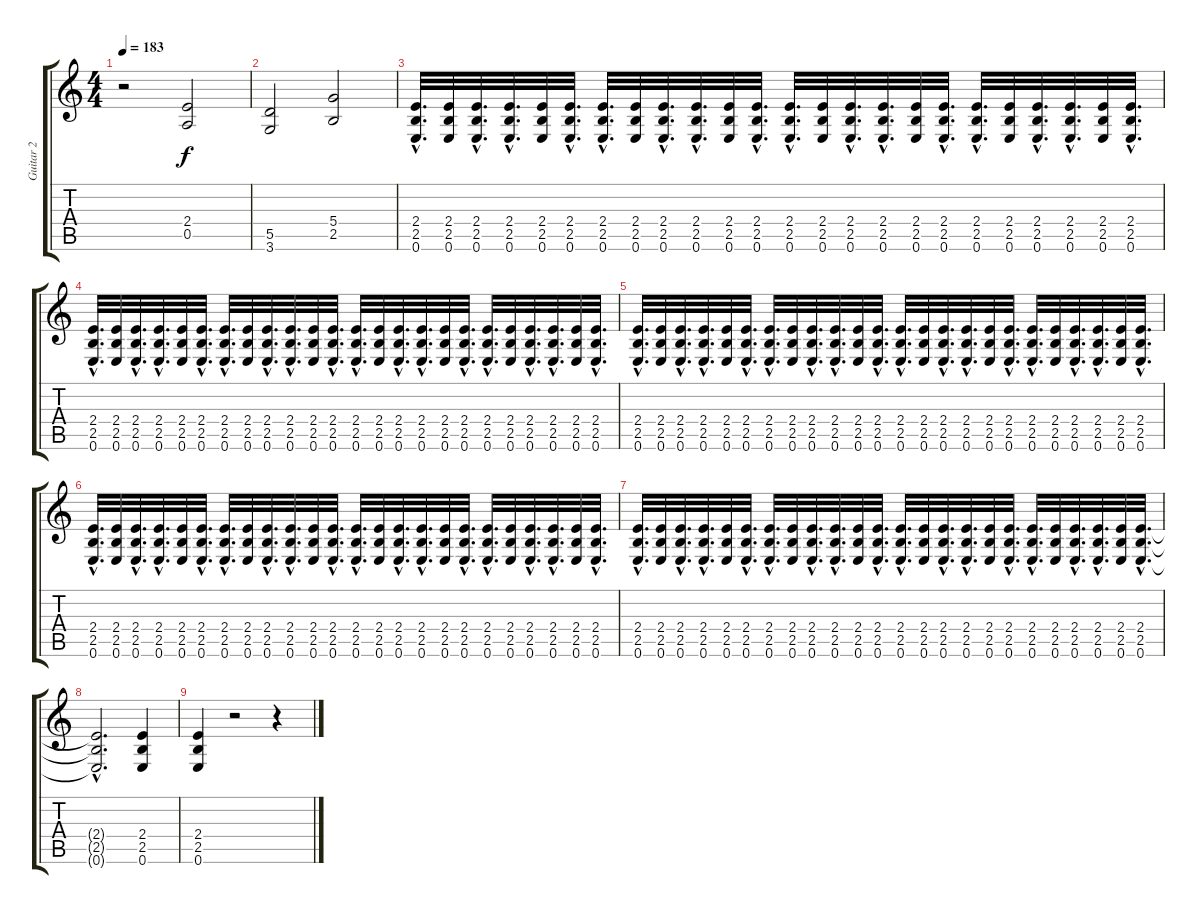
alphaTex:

\track ("Guitar 2" "Guitar 2") {instrument overdrivenguitar}
\staff {score tabs}
\tuning (E4 B3 G3 D3 A2 E2) {hide}
\ts (4 4)
\tempo 183
\clef g2
\ks c
r.2{dy f} (2.4 0.5).2 |
(5.5 3.6).2 (5.4 2.5).2 |
(2.4{hac} 2.5{hac} 0.6{hac}).32{d} (2.4 2.5 0.6).32 (2.4{hac} 2.5{hac} 0.6{hac}).32{d} (2.4{hac} 2.5{hac} 0.6{hac}).32{d} (2.4 2.5 0.6).32 (2.4{hac} 2.5{hac} 0.6{hac}).32{d} (2.4{hac} 2.5{hac} 0.6{hac}).32{d} (2.4 2.5 0.6).32 (2.4{hac} 2.5{hac} 0.6{hac}).32{d} (2.4{hac} 2.5{hac} 0.6{hac}).32{d} (2.4 2.5 0.6).32 (2.4{hac} 2.5{hac} 0.6{hac}).32{d} (2.4{hac} 2.5{hac} 0.6{hac}).32{d} (2.4 2.5 0.6).32 (2.4{hac} 2.5{hac} 0.6{hac}).32{d} (2.4{hac} 2.5{hac} 0.6{hac}).32{d} (2.4 2.5 0.6).32 (2.4{hac} 2.5{hac} 0.6{hac}).32{d} (2.4{hac} 2.5{hac} 0.6{hac}).32{d} (2.4 2.5 0.6).32 (2.4{hac} 2.5{hac} 0.6{hac}).32{d} (2.4{hac} 2.5{hac} 0.6{hac}).32{d} (2.4 2.5 0.6).32 (2.4{hac} 2.5{hac} 0.6{hac}).32{d} |
(2.4{hac} 2.5{hac} 0.6{hac}).32{d} (2.4 2.5 0.6).32 (2.4{hac} 2.5{hac} 0.6{hac}).32{d} (2.4{hac} 2.5{hac} 0.6{hac}).32{d} (2.4 2.5 0.6).32 (2.4{hac} 2.5{hac} 0.6{hac}).32{d} (2.4{hac} 2.5{hac} 0.6{hac}).32{d} (2.4 2.5 0.6).32 (2.4{hac} 2.5{hac} 0.6{hac}).32{d} (2.4{hac} 2.5{hac} 0.6{hac}).32{d} (2.4 2.5 0.6).32 (2.4{hac} 2.5{hac} 0.6{hac}).32{d} (2.4{hac} 2.5{hac} 0.6{hac}).32{d} (2.4 2.5 0.6).32 (2.4{hac} 2.5{hac} 0.6{hac}).32{d} (2.4{hac} 2.5{hac} 0.6{hac}).32{d} (2.4 2.5 0.6).32 (2.4{hac} 2.5{hac} 0.6{hac}).32{d} (2.4{hac} 2.5{hac} 0.6{hac}).32{d} (2.4 2.5 0.6).32 (2.4{hac} 2.5{hac} 0.6{hac}).32{d} (2.4{hac} 2.5{hac} 0.6{hac}).32{d} (2.4 2.5 0.6).32 (2.4{hac} 2.5{hac} 0.6{hac}).32{d} |
(2.4{hac} 2.5{hac} 0.6{hac}).32{d} (2.4 2.5 0.6).32 (2.4{hac} 2.5{hac} 0.6{hac}).32{d} (2.4{hac} 2.5{hac} 0.6{hac}).32{d} (2.4 2.5 0.6).32 (2.4{hac} 2.5{hac} 0.6{hac}).32{d} (2.4{hac} 2.5{hac} 0.6{hac}).32{d} (2.4 2.5 0.6).32 (2.4{hac} 2.5{hac} 0.6{hac}).32{d} (2.4{hac} 2.5{hac} 0.6{hac}).32{d} (2.4 2.5 0.6).32 (2.4{hac} 2.5{hac} 0.6{hac}).32{d} (2.4{hac} 2.5{hac} 0.6{hac}).32{d} (2.4 2.5 0.6).32 (2.4{hac} 2.5{hac} 0.6{hac}).32{d} (2.4{hac} 2.5{hac} 0.6{hac}).32{d} (2.4 2.5 0.6).32 (2.4{hac} 2.5{hac} 0.6{hac}).32{d} (2.4{hac} 2.5{hac} 0.6{hac}).32{d} (2.4 2.5 0.6).32 (2.4{hac} 2.5{hac} 0.6{hac}).32{d} (2.4{hac} 2.5{hac} 0.6{hac}).32{d} (2.4 2.5 0.6).32 (2.4{hac} 2.5{hac} 0.6{hac}).32{d} |
(2.4{hac} 2.5{hac} 0.6{hac}).32{d} (2.4 2.5 0.6).32 (2.4{hac} 2.5{hac} 0.6{hac}).32{d} (2.4{hac} 2.5{hac} 0.6{hac}).32{d} (2.4 2.5 0.6).32 (2.4{hac} 2.5{hac} 0.6{hac}).32{d} (2.4{hac} 2.5{hac} 0.6{hac}).32{d} (2.4 2.5 0.6).32 (2.4{hac} 2.5{hac} 0.6{hac}).32{d} (2.4{hac} 2.5{hac} 0.6{hac}).32{d} (2.4 2.5 0.6).32 (2.4{hac} 2.5{hac} 0.6{hac}).32{d} (2.4{hac} 2.5{hac} 0.6{hac}).32{d} (2.4 2.5 0.6).32 (2.4{hac} 2.5{hac} 0.6{hac}).32{d} (2.4{hac} 2.5{hac} 0.6{hac}).32{d} (2.4 2.5 0.6).32 (2.4{hac} 2.5{hac} 0.6{hac}).32{d} (2.4{hac} 2.5{hac} 0.6{hac}).32{d} (2.4 2.5 0.6).32 (2.4{hac} 2.5{hac} 0.6{hac}).32{d} (2.4{hac} 2.5{hac} 0.6{hac}).32{d} (2.4 2.5 0.6).32 (2.4{hac} 2.5{hac} 0.6{hac}).32{d} |
(2.4{hac} 2.5{hac} 0.6{hac}).32{d} (2.4 2.5 0.6).32 (2.4{hac} 2.5{hac} 0.6{hac}).32{d} (2.4{hac} 2.5{hac} 0.6{hac}).32{d} (2.4 2.5 0.6).32 (2.4{hac} 2.5{hac} 0.6{hac}).32{d} (2.4{hac} 2.5{hac} 0.6{hac}).32{d} (2.4 2.5 0.6).32 (2.4{hac} 2.5{hac} 0.6{hac}).32{d} (2.4{hac} 2.5{hac} 0.6{hac}).32{d} (2.4 2.5 0.6).32 (2.4{hac} 2.5{hac} 0.6{hac}).32{d} (2.4{hac} 2.5{hac} 0.6{hac}).32{d} (2.4 2.5 0.6).32 (2.4{hac} 2.5{hac} 0.6{hac}).32{d} (2.4{hac} 2.5{hac} 0.6{hac}).32{d} (2.4 2.5 0.6).32 (2.4{hac} 2.5{hac} 0.6{hac}).32{d} (2.4{hac} 2.5{hac} 0.6{hac}).32{d} (2.4 2.5 0.6).32 (2.4{hac} 2.5{hac} 0.6{hac}).32{d} (2.4{hac} 2.5{hac} 0.6{hac}).32{d} (2.4 2.5 0.6).32 (2.4{hac} 2.5{hac} 0.6{hac}).32{d} |
(2.4{hac t} 2.5{hac t} 0.6{hac t}).2{d} (2.4 2.5 0.6).4 |
(2.4 2.5 0.6).4 r.2 r.4
